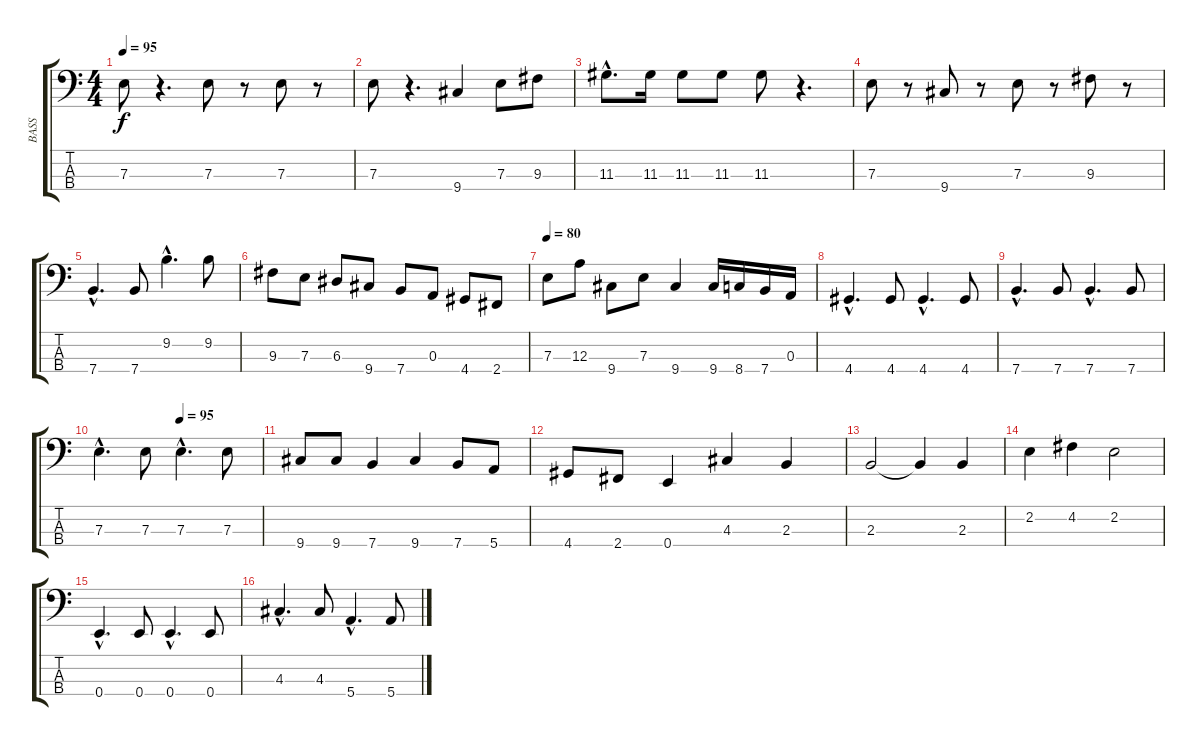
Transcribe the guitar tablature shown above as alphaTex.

\track ("BASS" "BASS") {instrument electricbassfinger}
\staff {score tabs}
\tuning (G2 D2 A1 E1) {hide}
\ts (4 4)
\tempo 95
\clef f4
\ks c
7.3.8{dy f} r.4{d} 7.3.8 r.8 7.3.8 r.8 |
7.3.8 r.4{d} 9.4.4 7.3.8 9.3.8 |
11.3{hac}.8{d} 11.3.16 11.3.8 11.3.8 11.3.8 r.4{d} |
7.3.8 r.8 9.4.8 r.8 7.3.8 r.8 9.3.8 r.8 |
7.4{hac}.4{d} 7.4.8 9.2{hac}.4{d} 9.2.8 |
9.3.8 7.3.8 6.3.8 9.4.8 7.4.8 0.3.8 4.4.8 2.4.8 |
\tempo 80
7.3.8 12.3.8 9.4.8 7.3.8 9.4.4 9.4.16 8.4.16 7.4.16 0.3.16 |
4.4{hac}.4{d} 4.4.8 4.4{hac}.4{d} 4.4.8 |
7.4{hac}.4{d} 7.4.8 7.4{hac}.4{d} 7.4.8 |
\tempo (95 0.5)
7.3{hac}.4{d} 7.3.8 7.3{hac}.4{d} 7.3.8 |
9.4.8 9.4.8 7.4.4 9.4.4 7.4.8 5.4.8 |
4.4.8 2.4.8 0.4.4 4.3.4 2.3.4 |
2.3.2 2.3{t}.4 2.3.4 |
2.2.4 4.2.4 2.2.2 |
0.4{hac}.4{d} 0.4.8 0.4{hac}.4{d} 0.4.8 |
4.3{hac}.4{d} 4.3.8 5.4{hac}.4{d} 5.4.8
